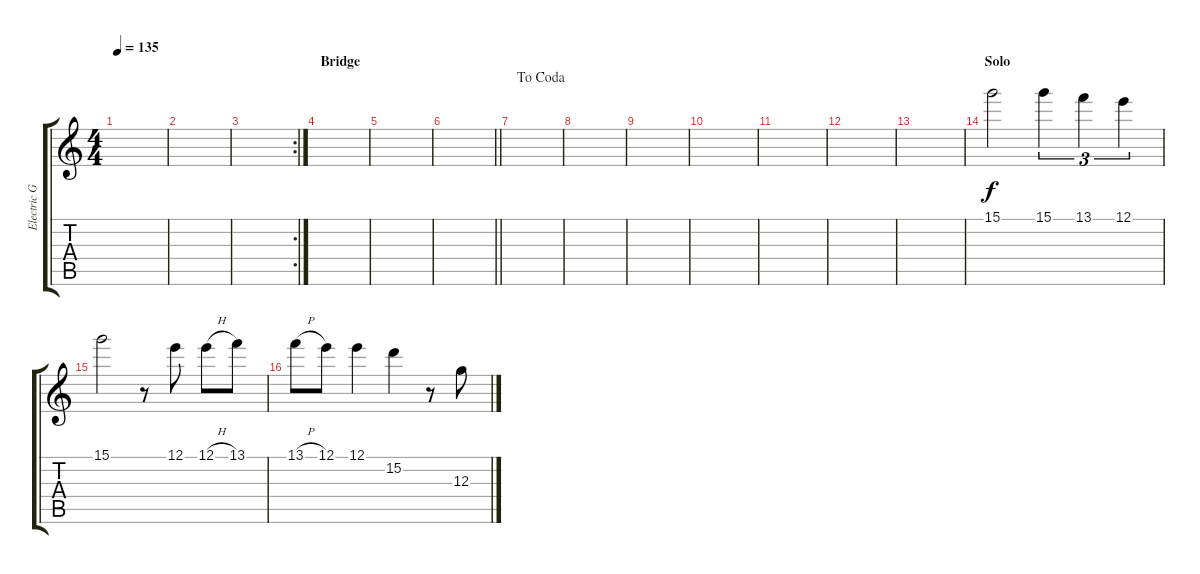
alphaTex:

\track ("Electric Guitar Clean 3" "Electric G") {instrument electricguitarclean}
\staff {score tabs}
\tuning (E4 B3 G3 D3 A2 E2) {hide}
\ts (4 4)
\tempo 135
\clef g2
\ks c
|
|
\rc 2
|
\section ("" "Bridge")
|
|
\barLineRight lightlight
|
\jump dacoda
|
|
|
|
|
|
|
\section ("" "Solo")
15.1.2 15.1.4{tu (3 2)} 13.1.4{tu (3 2)} 12.1.4{tu (3 2)} |
15.1.2 r.8 12.1.8 12.1{h}.8 13.1.8 |
13.1{h}.8 12.1.8 12.1.4 15.2.4 r.8 12.3.8
